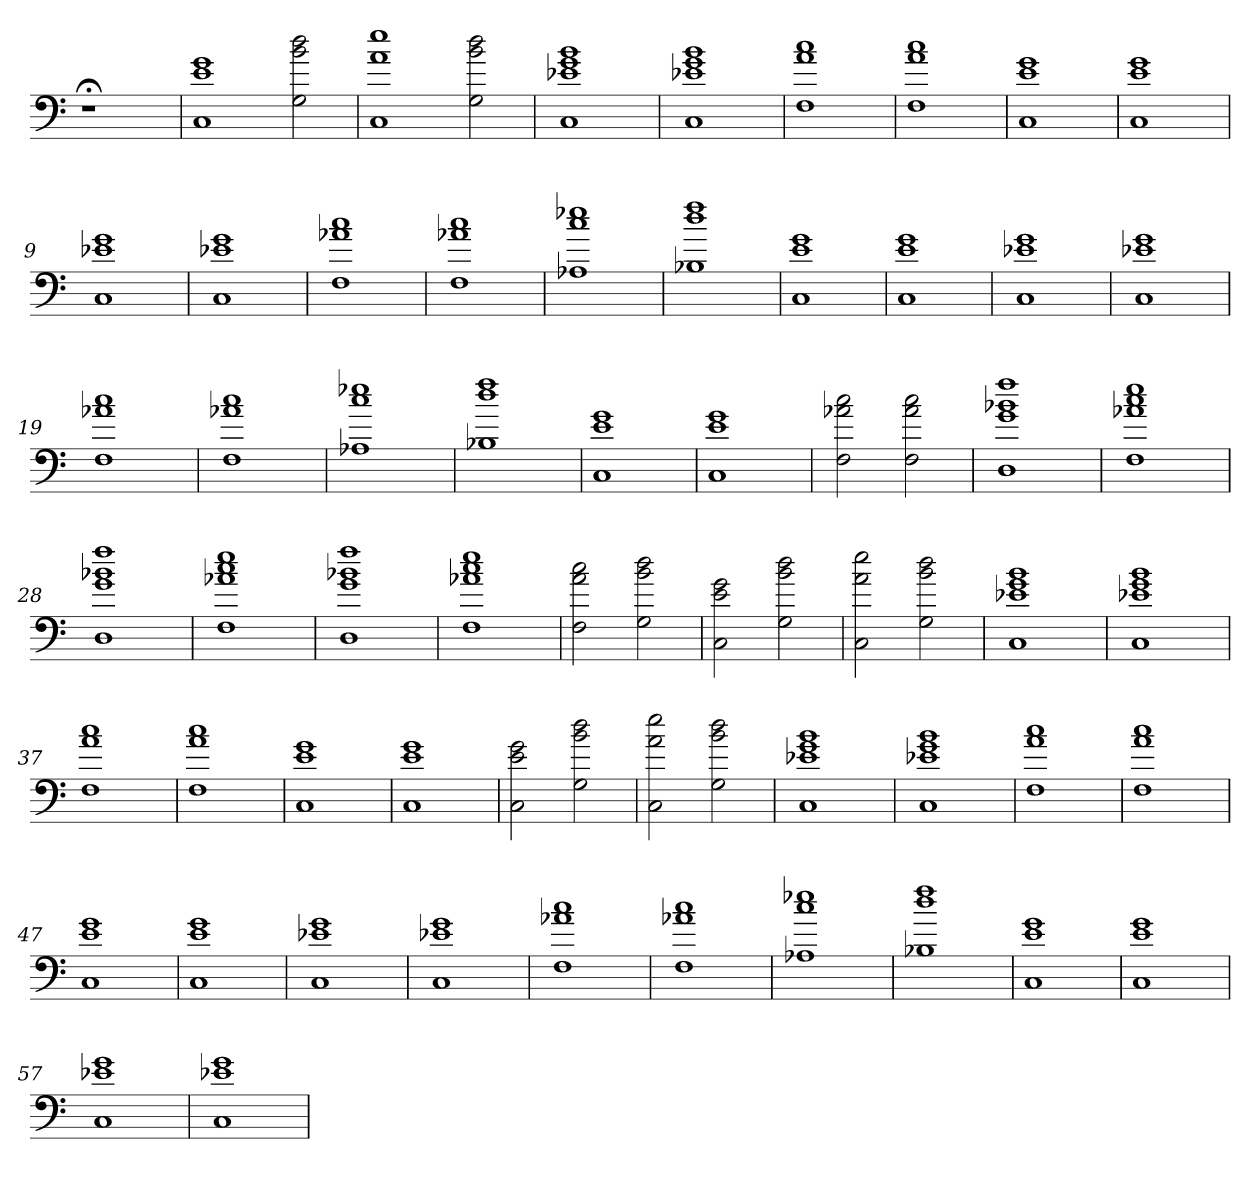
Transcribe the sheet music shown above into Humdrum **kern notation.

**kern
*part1
*staff1
=
1r;<
=1
1C 1e 1g
2G 2b 2dd
=2
1C 1a 1ee
2G 2b 2dd
=3
1C 1e-X 1g 1b
=4
1C 1e-X 1g 1b
=5
1F 1a 1cc
=6
1F 1a 1cc
=7
1C 1e 1g
=8
1C 1e 1g
=9
1C 1e-X 1g
=10
1C 1e-X 1g
=11
1F 1a-X 1cc
=12
1F 1a-X 1cc
=13
1A-X 1cc 1ee-X
=14
1B-X 1dd 1ff
=15
1C 1e 1g
=16
1C 1e 1g
=17
1C 1e-X 1g
=18
1C 1e-X 1g
=19
1F 1a-X 1cc
=20
1F 1a-X 1cc
=21
1A-X 1cc 1ee-X
=22
1B-X 1dd 1ff
=23
1C 1e 1g
=24
1C 1e 1g
=25
2F 2a-X 2cc
2F 2a- 2cc
=26
1D 1g 1b-X 1ff
=27
1F 1a-X 1cc 1ee
=28
1D 1g 1b-X 1ff
=29
1F 1a-X 1cc 1ee
=30
1D 1g 1b-X 1ff
=31
1F 1a-X 1cc 1ee
=32
2F 2a 2cc
2G 2b 2dd
=33
2C 2e 2g
2G 2b 2dd
=34
2C 2a 2ee
2G 2b 2dd
=35
1C 1e-X 1g 1b
=36
1C 1e-X 1g 1b
=37
1F 1a 1cc
=38
1F 1a 1cc
=39
1C 1e 1g
=40
1C 1e 1g
=41
2C 2e 2g
2G 2b 2dd
=42
2C 2a 2ee
2G 2b 2dd
=43
1C 1e-X 1g 1b
=44
1C 1e-X 1g 1b
=45
1F 1a 1cc
=46
1F 1a 1cc
=47
1C 1e 1g
=48
1C 1e 1g
=49
1C 1e-X 1g
=50
1C 1e-X 1g
=51
1F 1a-X 1cc
=52
1F 1a-X 1cc
=53
1A-X 1cc 1ee-X
=54
1B-X 1dd 1ff
=55
1C 1e 1g
=56
1C 1e 1g
=57
1C 1e-X 1g
=58
1C 1e-X 1g
=
*-
